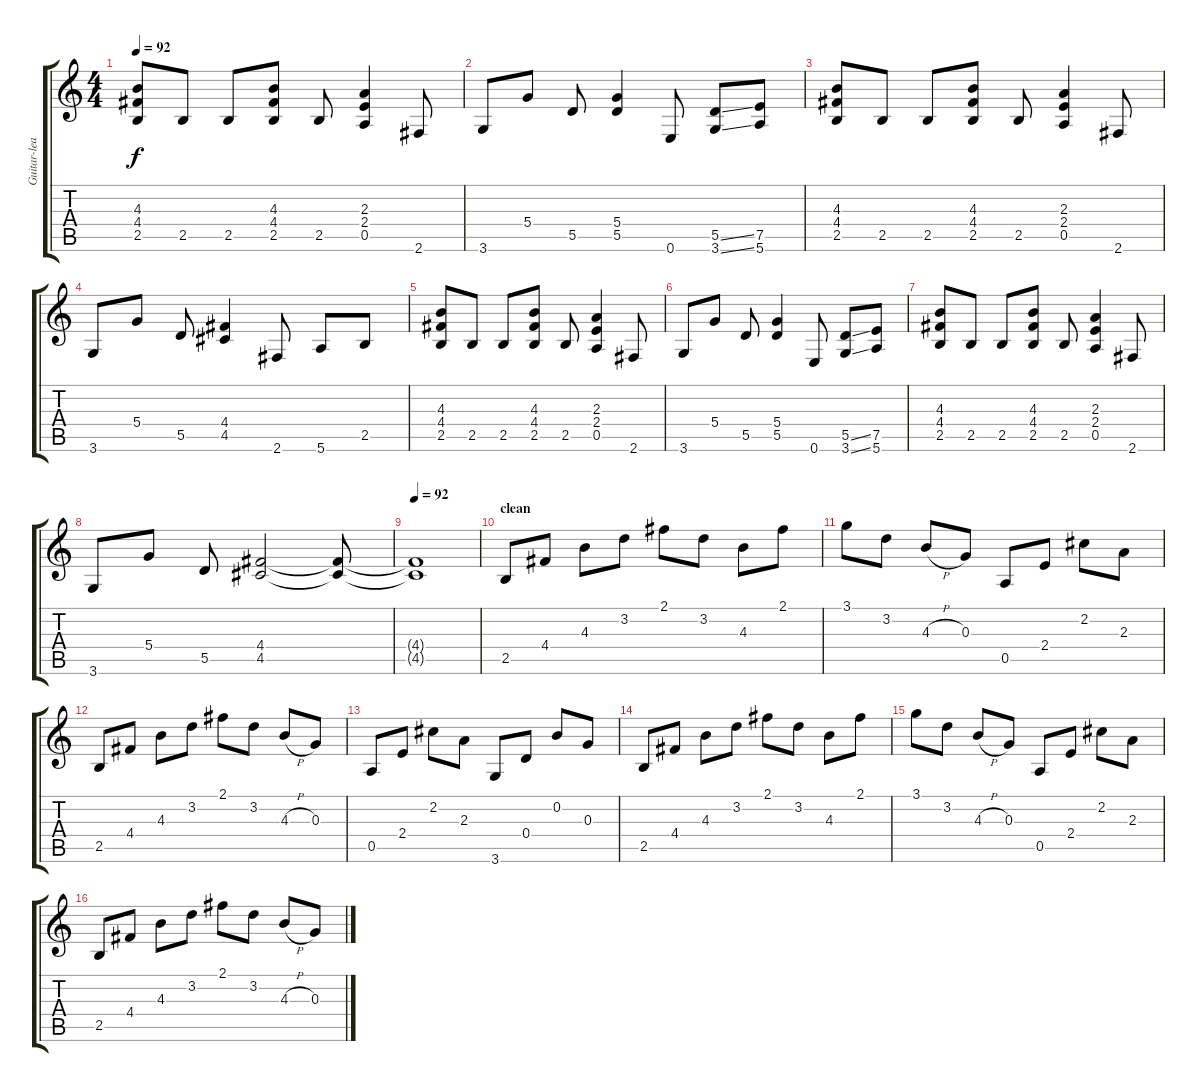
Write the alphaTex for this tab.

\track ("Guitar-lead" "Guitar-lea") {instrument acousticguitarsteel}
\staff {score tabs}
\tuning (E4 B3 G3 D3 A2 E2) {hide}
\ts (4 4)
\tempo 92
\clef g2
\ks c
(4.3 4.4 2.5).8{dy f} 2.5.8 2.5.8 (4.3 4.4 2.5).8 2.5.8 (2.3 2.4 0.5).4 2.6.8 |
3.6.8 5.4.8 5.5.8 (5.4 5.5).4 0.6.8 (5.5{ss} 3.6{ss}).8 (7.5 5.6).8 |
(4.3 4.4 2.5).8{instrument distortionguitar} 2.5.8 2.5.8 (4.3 4.4 2.5).8 2.5.8 (2.3 2.4 0.5).4 2.6.8 |
3.6.8 5.4.8 5.5.8 (4.4 4.5).4 2.6.8 5.6.8 2.5.8 |
(4.3 4.4 2.5).8 2.5.8 2.5.8 (4.3 4.4 2.5).8 2.5.8 (2.3 2.4 0.5).4 2.6.8 |
3.6.8 5.4.8 5.5.8 (5.4 5.5).4 0.6.8 (5.5{ss} 3.6{ss}).8 (7.5 5.6).8 |
(4.3 4.4 2.5).8{instrument distortionguitar} 2.5.8 2.5.8 (4.3 4.4 2.5).8 2.5.8 (2.3 2.4 0.5).4 2.6.8 |
3.6.8 5.4.8 5.5.8 (4.4 4.5).2 (4.4{t} 4.5{t}).8 |
\tempo 92
(4.4{t} 4.5{t}).1 |
\section ("" "clean")
2.5.8{instrument acousticguitarsteel} 4.4.8 4.3.8 3.2.8 2.1.8 3.2.8 4.3.8 2.1.8 |
3.1.8 3.2.8 4.3{h}.8 0.3.8 0.5.8 2.4.8 2.2.8 2.3.8 |
2.5.8 4.4.8 4.3.8 3.2.8 2.1.8 3.2.8 4.3{h}.8 0.3.8 |
0.5.8 2.4.8 2.2.8 2.3.8 3.6.8 0.4.8 0.2.8 0.3.8 |
2.5.8 4.4.8 4.3.8 3.2.8 2.1.8 3.2.8 4.3.8 2.1.8 |
3.1.8 3.2.8 4.3{h}.8 0.3.8 0.5.8 2.4.8 2.2.8 2.3.8 |
2.5.8 4.4.8 4.3.8 3.2.8 2.1.8 3.2.8 4.3{h}.8 0.3.8
